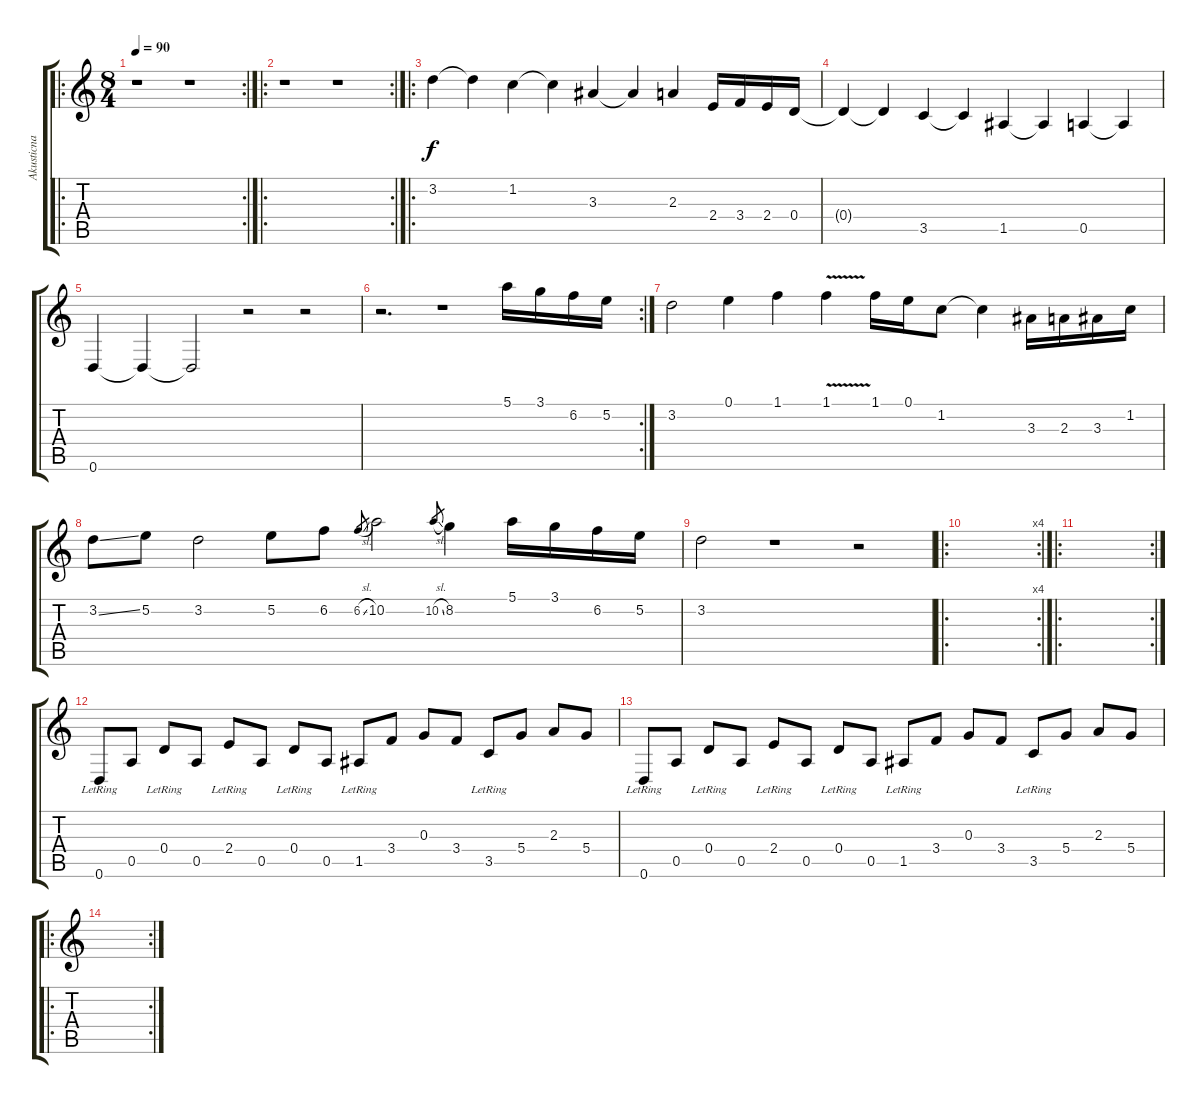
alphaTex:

\track ("Akusticna gitara 3" "Akusticna ") {instrument acousticguitarnylon}
\staff {score tabs}
\tuning (E4 B3 G3 D3 A2 D2) {hide}
\ro
\rc 2
\ts (8 4)
\tempo 90
\clef g2
\ks c
r.1{dy f instrument acousticguitarnylon} r.1 |
\ro
\rc 2
r.1 r.1 |
\ro
3.2.4 3.2{t}.4 1.2.4 1.2{t}.4 3.3.4 3.3{t}.4 2.3.4 2.4.16 3.4.16 2.4.16 0.4.16 |
0.4{t}.4 0.4{t}.4 3.5.4 3.5{t}.4 1.5.4 1.5{t}.4 0.5.4 0.5{t}.4 |
0.6.4 0.6{t}.4 0.6{t}.2 r.2 r.2 |
\rc 2
r.2{d} r.1 5.1.16 3.1.16 6.2.16 5.2.16 |
3.2.2 0.1.4 1.1.4 1.1{v}.4 1.1.16 0.1.16 1.2.8 1.2{t}.4 3.3.16 2.3.16 3.3.16 1.2.16 |
3.2{ss}.8 5.2.8 3.2.2 5.2.8 6.2.8 6.2{sl}.8{gr} 10.2.2 10.2{sl}.8{gr} 8.2.4 5.1.16 3.1.16 6.2.16 5.2.16 |
3.2.2 r.1 r.2 |
\ro
\rc 4
|
\ro
\rc 2
|
0.6{lr}.8{volume 12} 0.5.8 0.4{lr}.8 0.5.8 2.4{lr}.8 0.5.8 0.4{lr}.8 0.5.8 1.5{lr}.8 3.4.8 0.3.8 3.4.8 3.5{lr}.8 5.4.8 2.3.8 5.4.8 |
0.6{lr}.8 0.5.8 0.4{lr}.8 0.5.8 2.4{lr}.8 0.5.8 0.4{lr}.8 0.5.8 1.5{lr}.8 3.4.8 0.3.8 3.4.8 3.5{lr}.8 5.4.8 2.3.8 5.4.8 |
\ro
\rc 2
